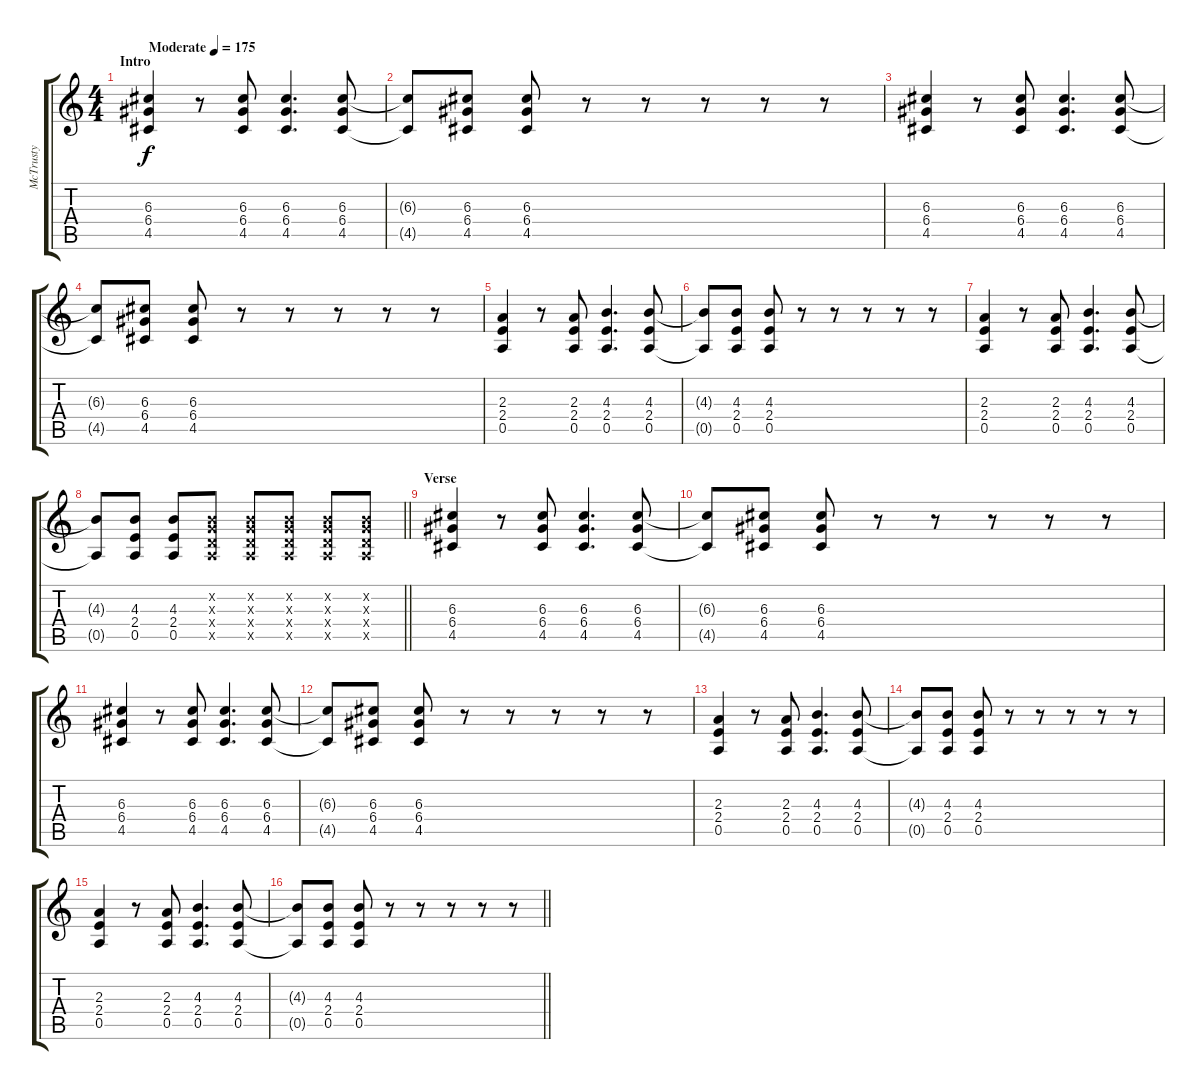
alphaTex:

\track ("McTrusty" "McTrusty") {instrument distortionguitar}
\staff {score tabs}
\tuning (E4 B3 G3 D3 A2 D2) {hide}
\ts (4 4)
\section ("" "Intro")
\tempo (175 "Moderate")
\clef g2
\ks c
(6.3 6.4 4.5).4{dy f instrument distortionguitar} r.8 (6.3 6.4 4.5).8 (6.3 6.4 4.5).4{d} (6.3 6.4 4.5).8 |
(6.3{t} 4.5{t}).8 (6.3 6.4 4.5).8 (6.3 6.4 4.5).8 r.8 r.8 r.8 r.8 r.8 |
(6.3 6.4 4.5).4 r.8 (6.3 6.4 4.5).8 (6.3 6.4 4.5).4{d} (6.3 6.4 4.5).8 |
(6.3{t} 4.5{t}).8 (6.3 6.4 4.5).8 (6.3 6.4 4.5).8 r.8 r.8 r.8 r.8 r.8 |
(2.3 2.4 0.5).4 r.8 (2.3 2.4 0.5).8 (4.3 2.4 0.5).4{d} (4.3 2.4 0.5).8 |
(4.3{t} 0.5{t}).8 (4.3 2.4 0.5).8 (4.3 2.4 0.5).8 r.8 r.8 r.8 r.8 r.8 |
(2.3 2.4 0.5).4 r.8 (2.3 2.4 0.5).8 (4.3 2.4 0.5).4{d} (4.3 2.4 0.5).8 |
\barLineRight lightlight
(4.3{t} 0.5{t}).8 (4.3 2.4 0.5).8 (4.3 2.4 0.5).8 (0.2{x} 0.3{x} 0.4{x} 0.5{x}).8 (0.2{x} 0.3{x} 0.4{x} 0.5{x}).8 (0.2{x} 0.3{x} 0.4{x} 0.5{x}).8 (0.2{x} 0.3{x} 0.4{x} 0.5{x}).8 (0.2{x} 0.3{x} 0.4{x} 0.5{x}).8 |
\section ("" "Verse")
(6.3 6.4 4.5).4 r.8 (6.3 6.4 4.5).8 (6.3 6.4 4.5).4{d} (6.3 6.4 4.5).8 |
(6.3{t} 4.5{t}).8 (6.3 6.4 4.5).8 (6.3 6.4 4.5).8 r.8 r.8 r.8 r.8 r.8 |
(6.3 6.4 4.5).4 r.8 (6.3 6.4 4.5).8 (6.3 6.4 4.5).4{d} (6.3 6.4 4.5).8 |
(6.3{t} 4.5{t}).8 (6.3 6.4 4.5).8 (6.3 6.4 4.5).8 r.8 r.8 r.8 r.8 r.8 |
(2.3 2.4 0.5).4 r.8 (2.3 2.4 0.5).8 (4.3 2.4 0.5).4{d} (4.3 2.4 0.5).8 |
(4.3{t} 0.5{t}).8 (4.3 2.4 0.5).8 (4.3 2.4 0.5).8 r.8 r.8 r.8 r.8 r.8 |
(2.3 2.4 0.5).4 r.8 (2.3 2.4 0.5).8 (4.3 2.4 0.5).4{d} (4.3 2.4 0.5).8 |
\barLineRight lightlight
(4.3{t} 0.5{t}).8 (4.3 2.4 0.5).8 (4.3 2.4 0.5).8 r.8 r.8 r.8 r.8 r.8
